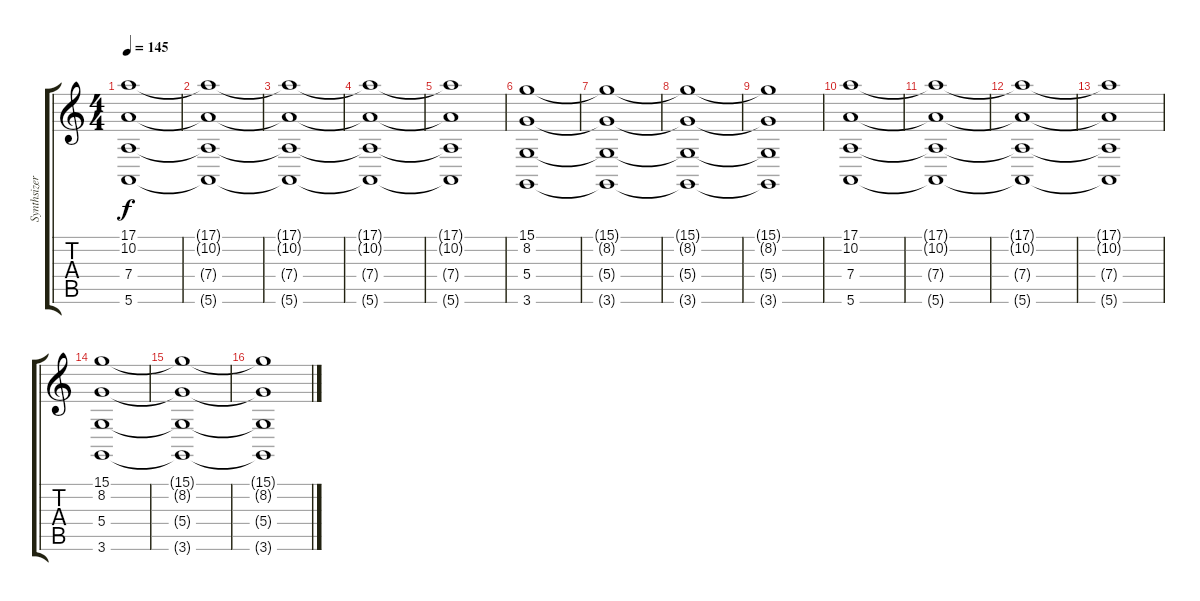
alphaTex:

\track ("Synthsizer" "Synthsizer") {instrument synthstrings2}
\staff {score tabs}
\tuning (E4 B3 G3 D3 A2 E2) {hide}
\ts (4 4)
\tempo 145
\clef g2
\ks c
(17.1 10.2 7.4 5.6).1{dy f instrument synthstrings2} |
(17.1{t} 10.2{t} 7.4{t} 5.6{t}).1 |
(17.1{t} 10.2{t} 7.4{t} 5.6{t}).1 |
(17.1{t} 10.2{t} 7.4{t} 5.6{t}).1 |
(17.1{t} 10.2{t} 7.4{t} 5.6{t}).1 |
(15.1 8.2 5.4 3.6).1 |
(15.1{t} 8.2{t} 5.4{t} 3.6{t}).1 |
(15.1{t} 8.2{t} 5.4{t} 3.6{t}).1 |
(15.1{t} 8.2{t} 5.4{t} 3.6{t}).1 |
(17.1 10.2 7.4 5.6).1 |
(17.1{t} 10.2{t} 7.4{t} 5.6{t}).1 |
(17.1{t} 10.2{t} 7.4{t} 5.6{t}).1 |
(17.1{t} 10.2{t} 7.4{t} 5.6{t}).1 |
(15.1 8.2 5.4 3.6).1 |
(15.1{t} 8.2{t} 5.4{t} 3.6{t}).1 |
(15.1{t} 8.2{t} 5.4{t} 3.6{t}).1
